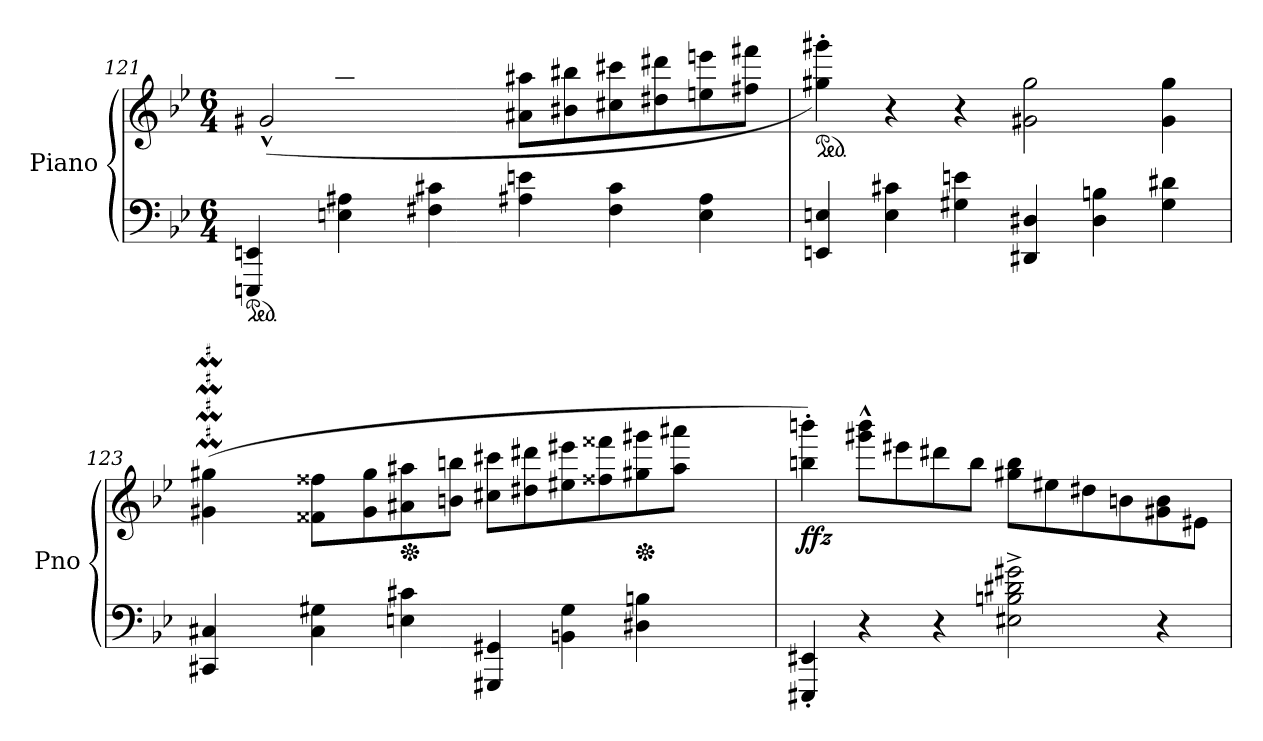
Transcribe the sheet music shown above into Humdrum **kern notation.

**kern	**kern	**dynam
*part1	*part1	*part1
*staff2	*staff1	*staff1/2
*I"Piano	*	*
*I'Pno	*	*
!!LO:LB:g=z
*clefF4	*clefG2	*
*k[b-e-]	*k[b-e-]	*
*B-:	*B-:	*
*M6/4	*M6/4	*
*ped	*	*
=121	=121	=121
*	*^	*
4EEEn/ 4EEn/	8g#X\Lyy	(>2g#^^</	.
.	8gg#X/	.	.
4En\ 4A#X\	8aa/	.	.
.	8gg#/	.	.
4F#X\ 4c#X\	8f##X/ 8ff##X/	1ryy	[ [
.	8g#/ 8gg#/J	.	.
4A#X\ 4en\	8a#X\ 8aa#X\L	.	.
.	8b#X\ 8bb#X\	.	.
4F#\ 4c#\	8cc#X\ 8ccc#X\	.	.
.	8dd#X\ 8ddd#X\	.	.
4E\ 4A#\	8een\ 8eeen\	.	.
.	8ff#X\ 8fff#X\J	.	.
*	*v	*v	*
=122	=122	=122
*	*ped	*
4EEn/ 4En/	4gg#X\'> 4ggg#X\'>)	.
4E\ 4c#X\	4r	.
4G#X\ 4en\	4r	.
4DD#X/ 4D#X/	2g#X\ 2gg#\	.
4D#\ 4Bn\	.	.
4G#\ 4d#X\	4g#\ 4gg#\	.
!!LO:LB:g=z
=123	=123	=123
*	*^	*
!	!	!LO:N:vis=16	!
4CC#X/ 4C#X/	(>4g#X\M 4gg#X\M	4096%205ryy	.
!	!	!LO:N:vis=16	!
.	.	4096%205aa#Xyy	.
!	!	!LO:N:vis=16	!
.	.	1024%51gg#yy	.
!	!	!LO:N:vis=16	!
.	.	4096%205aa#yy	.
!	!	!LO:N:vis=16	!
.	.	4096%205gg#yy	.
4C#\ 4G#X\	8f##X\ 8ff##X\L	1ryy	[ [
.	8g#\ 8gg#\	.	.
*	*Xped	*	*
4En\ 4c#X\	8a#X\ 8aa#X\	.	.
.	8bn\ 8bbn\J	.	.
4GGG#X/ 4GG#X/	8cc#X\ 8ccc#X\L	.	.
.	8dd#X\ 8ddd#X\	.	.
4BBn\ 4G#\	8ee#X\ 8eee#X\	.	.
.	8ff##X\ 8fff##X\	.	.
*	*Xped	*	*
4D#X\ 4Bn\	8gg#X\ 8ggg#X\	4ryy	.
.	8aa#\ 8aaa#X\J	.	.
*	*v	*v	*
!!LO:LB:g=z
=124	=124	=124
!	!	!LO:DY:b
!	!	!LO:DY:n=1:b
4EEE#X/'< 4EE#X/'<	4bbn\'> 4bbbn\'>)	f fz
4r	8ggg#X\^^> 8bbb\^^>L	.
.	8eee#X\	.
4r	8ddd#X\	.
.	8bb\J	.
2E#X\^> 2Bn\^> 2d#X\^> 2g#X\^>	8gg#X\ 8bb\L	.
.	8ee#X\	.
.	8dd#X\	.
.	8bn\	.
4r	8g#X\ 8b\	.
.	8e#X\J	.
=	=	=
*-	*-	*-
